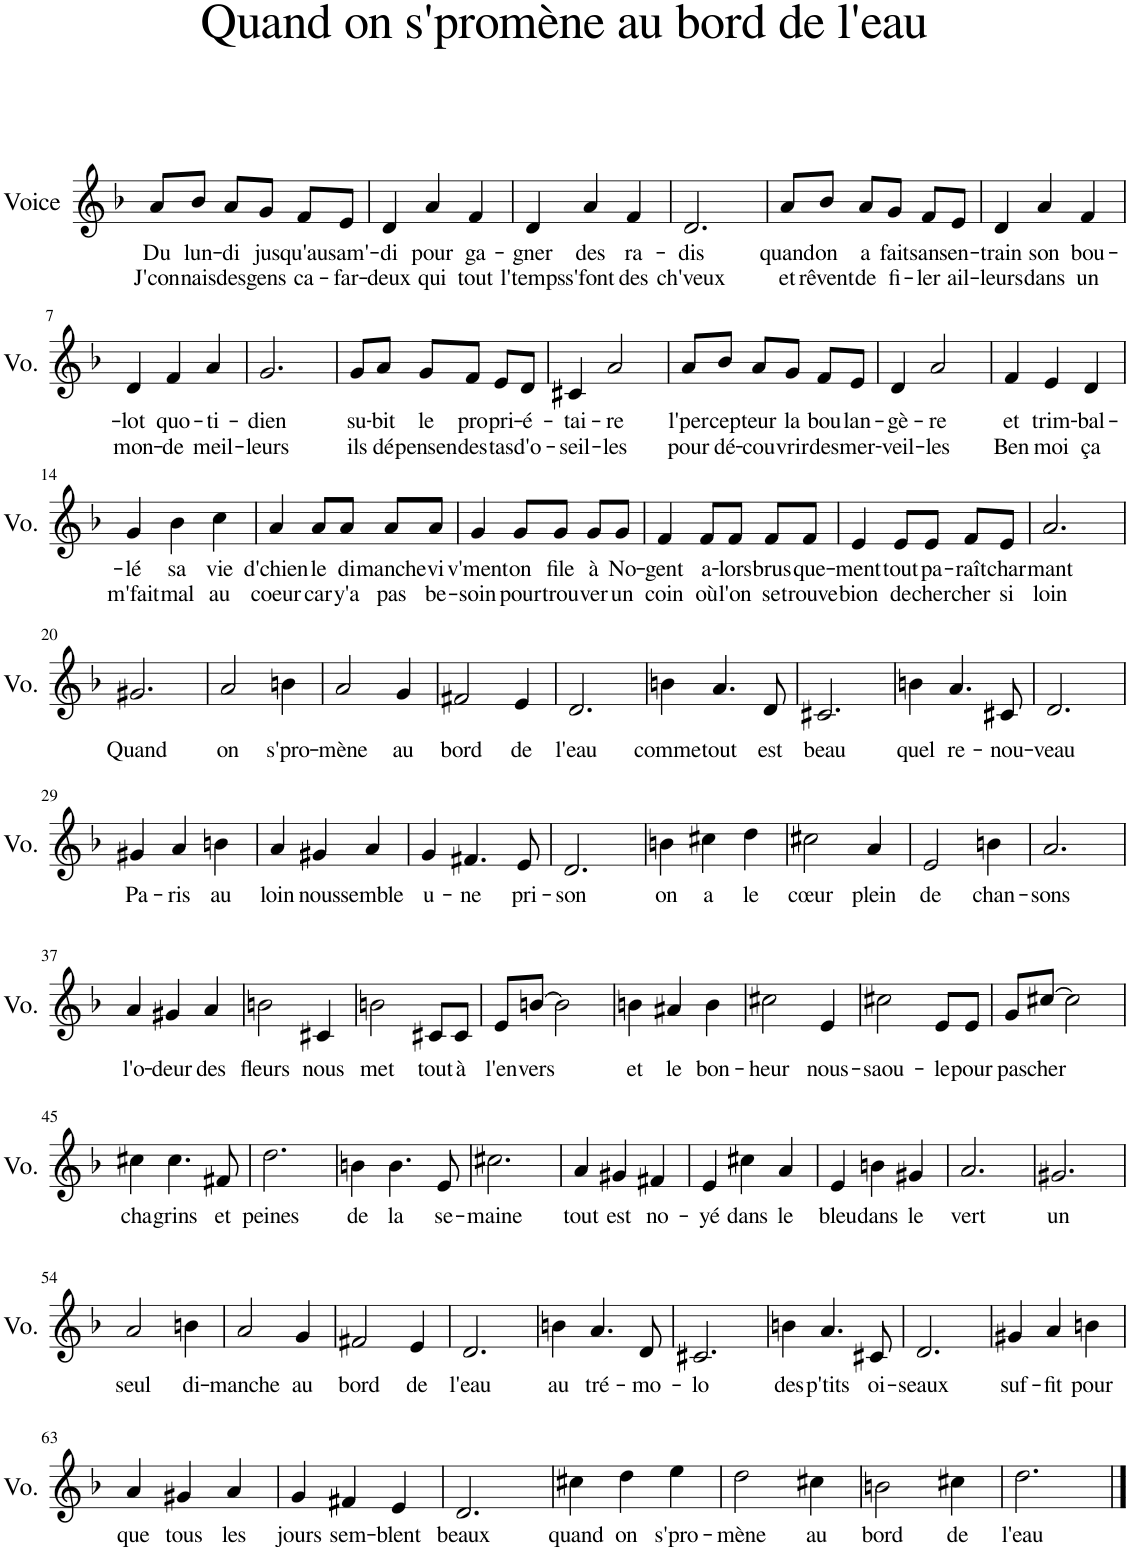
**kern	**text	**text
*part1	*part1	*part1
*staff1	*staff1	*staff1
*I"Voice	*	*
*I'Vo.	*	*
*clefG2	*	*
*k[b-]	*	*
=1	=1	=1
!	!LO:LY:b	!LO:LY:b
8a/L	Du	J'con-
!	!LO:LY:b	!LO:LY:b
8b-/J	lun-	nais
!	!LO:LY:b	!LO:LY:b
8a/L	di	des
!	!LO:LY:b	!LO:LY:b
8g/J	jus-	gens
!	!LO:LY:b	!LO:LY:b
8f/L	qu'au	ca-
!	!LO:LY:b	!LO:LY:b
8e/J	sam'-	far-
=2	=2	=2
!	!LO:LY:b	!LO:LY:b
4d/	di	deux
!	!LO:LY:b	!LO:LY:b
4a/	pour	qui
!	!LO:LY:b	!LO:LY:b
4f/	ga-	tout
=3	=3	=3
!	!LO:LY:b	!LO:LY:b
4d/	gner	l'temps
!	!LO:LY:b	!LO:LY:b
4a/	des	s'font
!	!LO:LY:b	!LO:LY:b
4f/	ra-	des
=4	=4	=4
!	!LO:LY:b	!LO:LY:b
2.d/	dis	-ch'veux
=5	=5	=5
!	!LO:LY:b	!LO:LY:b
8a/L	quand	et
!	!LO:LY:b	!LO:LY:b
8b-/J	on	rêvent
!	!LO:LY:b	!LO:LY:b
8a/L	a	de
!	!LO:LY:b	!LO:LY:b
8g/J	fait	fi-
!	!LO:LY:b	!LO:LY:b
8f/L	sans	ler
!	!LO:LY:b	!LO:LY:b
8e/J	en-	ail-
=6	=6	=6
!	!LO:LY:b	!LO:LY:b
4d/	train	leurs
!	!LO:LY:b	!LO:LY:b
4a/	son	dans
!	!LO:LY:b	!LO:LY:b
4f/	bou-	un
!!LO:LB:g=z
=7	=7	=7
!	!LO:LY:b	!LO:LY:b
4d/	lot	mon-
!	!LO:LY:b	!LO:LY:b
4f/	quo-	de
!	!LO:LY:b	!LO:LY:b
4a/	ti-	meil-
=8	=8	=8
!	!LO:LY:b	!LO:LY:b
2.g/	dien	leurs
=9	=9	=9
!	!LO:LY:b	!LO:LY:b
8g/L	su-	ils
!	!LO:LY:b	!LO:LY:b
8a/J	bit	dé-
!	!LO:LY:b	!LO:LY:b
8g/L	le	-pensen
!	!LO:LY:b	!LO:LY:b
8f/J	pro-	des
!	!LO:LY:b	!LO:LY:b
8e/L	pri-	tas
!	!LO:LY:b	!LO:LY:b
8d/J	é-	d'o-
=10	=10	=10
!	!LO:LY:b	!LO:LY:b
4c#X/	tai-	seil-
!	!LO:LY:b	!LO:LY:b
2a/	re	les
=11	=11	=11
!	!LO:LY:b	!LO:LY:b
8a/L	l'per-	pour
!	!LO:LY:b	!LO:LY:b
8b-/J	cep-	dé-
!	!LO:LY:b	!LO:LY:b
8a/L	teur	cou-
!	!LO:LY:b	!LO:LY:b
8g/J	la	vrir
!	!LO:LY:b	!LO:LY:b
8f/L	bou-	des
!	!LO:LY:b	!LO:LY:b
8e/J	lan-	mer-
=12	=12	=12
!	!LO:LY:b	!LO:LY:b
4d/	gè-	veil-
!	!LO:LY:b	!LO:LY:b
2a/	re	les
=13	=13	=13
!	!LO:LY:b	!LO:LY:b
4f/	et	Ben
!	!LO:LY:b	!LO:LY:b
4e/	trim-	moi
!	!LO:LY:b	!LO:LY:b
4d/	bal-	ça
!!LO:LB:g=z
=14	=14	=14
!	!LO:LY:b	!LO:LY:b
4g/	lé	m'fait
!	!LO:LY:b	!LO:LY:b
4b-\	sa	mal
!	!LO:LY:b	!LO:LY:b
4cc\	vie	au
=15	=15	=15
!	!LO:LY:b	!LO:LY:b
4a/	d'chien	coeur
!	!LO:LY:b	!LO:LY:b
8a/L	le	car
!	!LO:LY:b	!LO:LY:b
8a/J	di-	y'a
!	!LO:LY:b	!LO:LY:b
8a/L	manche	pas
!	!LO:LY:b	!LO:LY:b
8a/J	vi-	be-
=16	=16	=16
!	!LO:LY:b	!LO:LY:b
4g/	v'ment	soin
!	!LO:LY:b	!LO:LY:b
8g/L	on	pour
!	!LO:LY:b	!LO:LY:b
8g/J	file	trou-
!	!LO:LY:b	!LO:LY:b
8g/L	à	ver
!	!LO:LY:b	!LO:LY:b
8g/J	No-	un
=17	=17	=17
!	!LO:LY:b	!LO:LY:b
4f/	gent	coin
!	!LO:LY:b	!LO:LY:b
8f/L	a-	où
!	!LO:LY:b	!LO:LY:b
8f/J	lors	l'on
!	!LO:LY:b	!LO:LY:b
8f/L	brus-	se
!	!LO:LY:b	!LO:LY:b
8f/J	que-	trouve
=18	=18	=18
!	!LO:LY:b	!LO:LY:b
4e/	ment	bion
!	!LO:LY:b	!LO:LY:b
8e/L	tout	de
!	!LO:LY:b	!LO:LY:b
8e/J	pa-	cher-
!	!LO:LY:b	!LO:LY:b
8f/L	raît	cher
!	!LO:LY:b	!LO:LY:b
8e/J	char-	si
=19	=19	=19
!	!LO:LY:b	!LO:LY:b
2.a/	mant	loin
!!LO:LB:g=z
=20	=20	=20
!	!LO:LY:b	!
2.g#X/	Quand	.
=21	=21	=21
!	!LO:LY:b	!
2a/	on	.
!	!LO:LY:b	!
4bn\	s'pro-	.
=22	=22	=22
!	!LO:LY:b	!
2a/	mène	.
!	!LO:LY:b	!
4g/	au	.
=23	=23	=23
!	!LO:LY:b	!
2f#X/	bord	.
!	!LO:LY:b	!
4e/	de	.
=24	=24	=24
!	!LO:LY:b	!
2.d/	l'eau	.
=25	=25	=25
!	!LO:LY:b	!
4bn\	-comme	.
!	!LO:LY:b	!
4.a/	tout	.
!	!LO:LY:b	!
8d/	est	.
=26	=26	=26
!	!LO:LY:b	!
2.c#X/	beau	.
=27	=27	=27
!	!LO:LY:b	!
4bn\	quel	.
!	!LO:LY:b	!
4.a/	re-	.
!	!LO:LY:b	!
8c#X/	nou-	.
=28	=28	=28
!	!LO:LY:b	!
2.d/	veau	.
!!LO:LB:g=z
=29	=29	=29
!	!LO:LY:b	!
4g#X/	Pa-	.
!	!LO:LY:b	!
4a/	-ris	.
!	!LO:LY:b	!
4bn\	au	.
=30	=30	=30
!	!LO:LY:b	!
4a/	loin	.
!	!LO:LY:b	!
4g#X/	nous	.
!	!LO:LY:b	!
4a/	semble	.
=31	=31	=31
!	!LO:LY:b	!
4g/	u-	.
!	!LO:LY:b	!
4.f#X/	-ne	.
!	!LO:LY:b	!
8e/	pri-	.
=32	=32	=32
!	!LO:LY:b	!
2.d/	son	.
=33	=33	=33
!	!LO:LY:b	!
4bn\	on	.
!	!LO:LY:b	!
4cc#X\	a	.
!	!LO:LY:b	!
4dd\	le	.
=34	=34	=34
!	!LO:LY:b	!
2cc#X\	cœur	.
!	!LO:LY:b	!
4a/	plein	.
=35	=35	=35
!	!LO:LY:b	!
2e/	de	.
!	!LO:LY:b	!
4bn\	chan-	.
=36	=36	=36
!	!LO:LY:b	!
2.a/	sons	.
!!LO:LB:g=z
=37	=37	=37
!	!LO:LY:b	!
4a/	l'o-	.
!	!LO:LY:b	!
4g#X/	deur	.
!	!LO:LY:b	!
4a/	des	.
=38	=38	=38
!	!LO:LY:b	!
2bn\	fleurs	.
!	!LO:LY:b	!
4c#X/	nous	.
=39	=39	=39
!	!LO:LY:b	!
2bn\	met	.
!	!LO:LY:b	!
8c#X/L	tout	.
!	!LO:LY:b	!
8c#/J	à	.
=40	=40	=40
!	!LO:LY:b	!
8e/L	l'en-	.
!	!LO:LY:b	!
[8bn/J	vers	.
2b\]	.	.
=41	=41	=41
!	!LO:LY:b	!
4bn\	et	.
!	!LO:LY:b	!
4a#X/	le	.
!	!LO:LY:b	!
4b\	bon-	.
=42	=42	=42
!	!LO:LY:b	!
2cc#X\	heur	.
!	!LO:LY:b	!
4e/	nous-	.
=43	=43	=43
!	!LO:LY:b	!
2cc#X\	saou-	.
!	!LO:LY:b	!
8e/L	le	.
!	!LO:LY:b	!
8e/J	pour	.
=44	=44	=44
!	!LO:LY:b	!
8g/L	pas	.
!	!LO:LY:b	!
[8cc#X/J	cher	.
2cc#\]	.	.
!!LO:LB:g=z
=45	=45	=45
!	!LO:LY:b	!
4cc#X\	cha-	.
!	!LO:LY:b	!
4.cc#\	grins	.
!	!LO:LY:b	!
8f#X/	et	.
=46	=46	=46
!	!LO:LY:b	!
2.dd\	peines	.
=47	=47	=47
!	!LO:LY:b	!
4bn\	de	.
!	!LO:LY:b	!
4.b\	la	.
!	!LO:LY:b	!
8e/	se-	.
=48	=48	=48
!	!LO:LY:b	!
2.cc#X\	maine	.
=49	=49	=49
!	!LO:LY:b	!
4a/	tout	.
!	!LO:LY:b	!
4g#X/	est	.
!	!LO:LY:b	!
4f#X/	no-	.
=50	=50	=50
!	!LO:LY:b	!
4e/	yé	.
!	!LO:LY:b	!
4cc#X\	dans	.
!	!LO:LY:b	!
4a/	le	.
=51	=51	=51
!	!LO:LY:b	!
4e/	bleu	.
!	!LO:LY:b	!
4bn\	dans	.
!	!LO:LY:b	!
4g#X/	le	.
=52	=52	=52
!	!LO:LY:b	!
2.a/	vert	.
=53	=53	=53
!	!LO:LY:b	!
2.g#X/	un	.
!!LO:LB:g=z
=54	=54	=54
!	!LO:LY:b	!
2a/	seul	.
!	!LO:LY:b	!
4bn\	di-	.
=55	=55	=55
!	!LO:LY:b	!
2a/	manche	.
!	!LO:LY:b	!
4g/	au	.
=56	=56	=56
!	!LO:LY:b	!
2f#X/	bord	.
!	!LO:LY:b	!
4e/	de	.
=57	=57	=57
!	!LO:LY:b	!
2.d/	l'eau	.
=58	=58	=58
!	!LO:LY:b	!
4bn\	au	.
!	!LO:LY:b	!
4.a/	tré-	.
!	!LO:LY:b	!
8d/	mo-	.
=59	=59	=59
!	!LO:LY:b	!
2.c#X/	lo	.
=60	=60	=60
!	!LO:LY:b	!
4bn\	des	.
!	!LO:LY:b	!
4.a/	p'tits	.
!	!LO:LY:b	!
8c#X/	oi-	.
=61	=61	=61
!	!LO:LY:b	!
2.d/	seaux	.
=62	=62	=62
!	!LO:LY:b	!
4g#X/	suf-	.
!	!LO:LY:b	!
4a/	fit	.
!	!LO:LY:b	!
4bn\	pour	.
!!LO:LB:g=z
=63	=63	=63
!	!LO:LY:b	!
4a/	que	.
!	!LO:LY:b	!
4g#X/	tous	.
!	!LO:LY:b	!
4a/	les	.
=64	=64	=64
!	!LO:LY:b	!
4g/	jours	.
!	!LO:LY:b	!
4f#X/	sem-	.
!	!LO:LY:b	!
4e/	blent	.
=65	=65	=65
!	!LO:LY:b	!
2.d/	beaux	.
=66	=66	=66
!	!LO:LY:b	!
4cc#X\	quand	.
!	!LO:LY:b	!
4dd\	on	.
!	!LO:LY:b	!
4ee\	s'pro-	.
=67	=67	=67
!	!LO:LY:b	!
2dd\	mène	.
!	!LO:LY:b	!
4cc#X\	au	.
=68	=68	=68
!	!LO:LY:b	!
2bn\	bord	.
!	!LO:LY:b	!
4cc#X\	de	.
=69	=69	=69
!	!LO:LY:b	!
2.dd\	l'eau	.
==	==	==
*-	*-	*-
